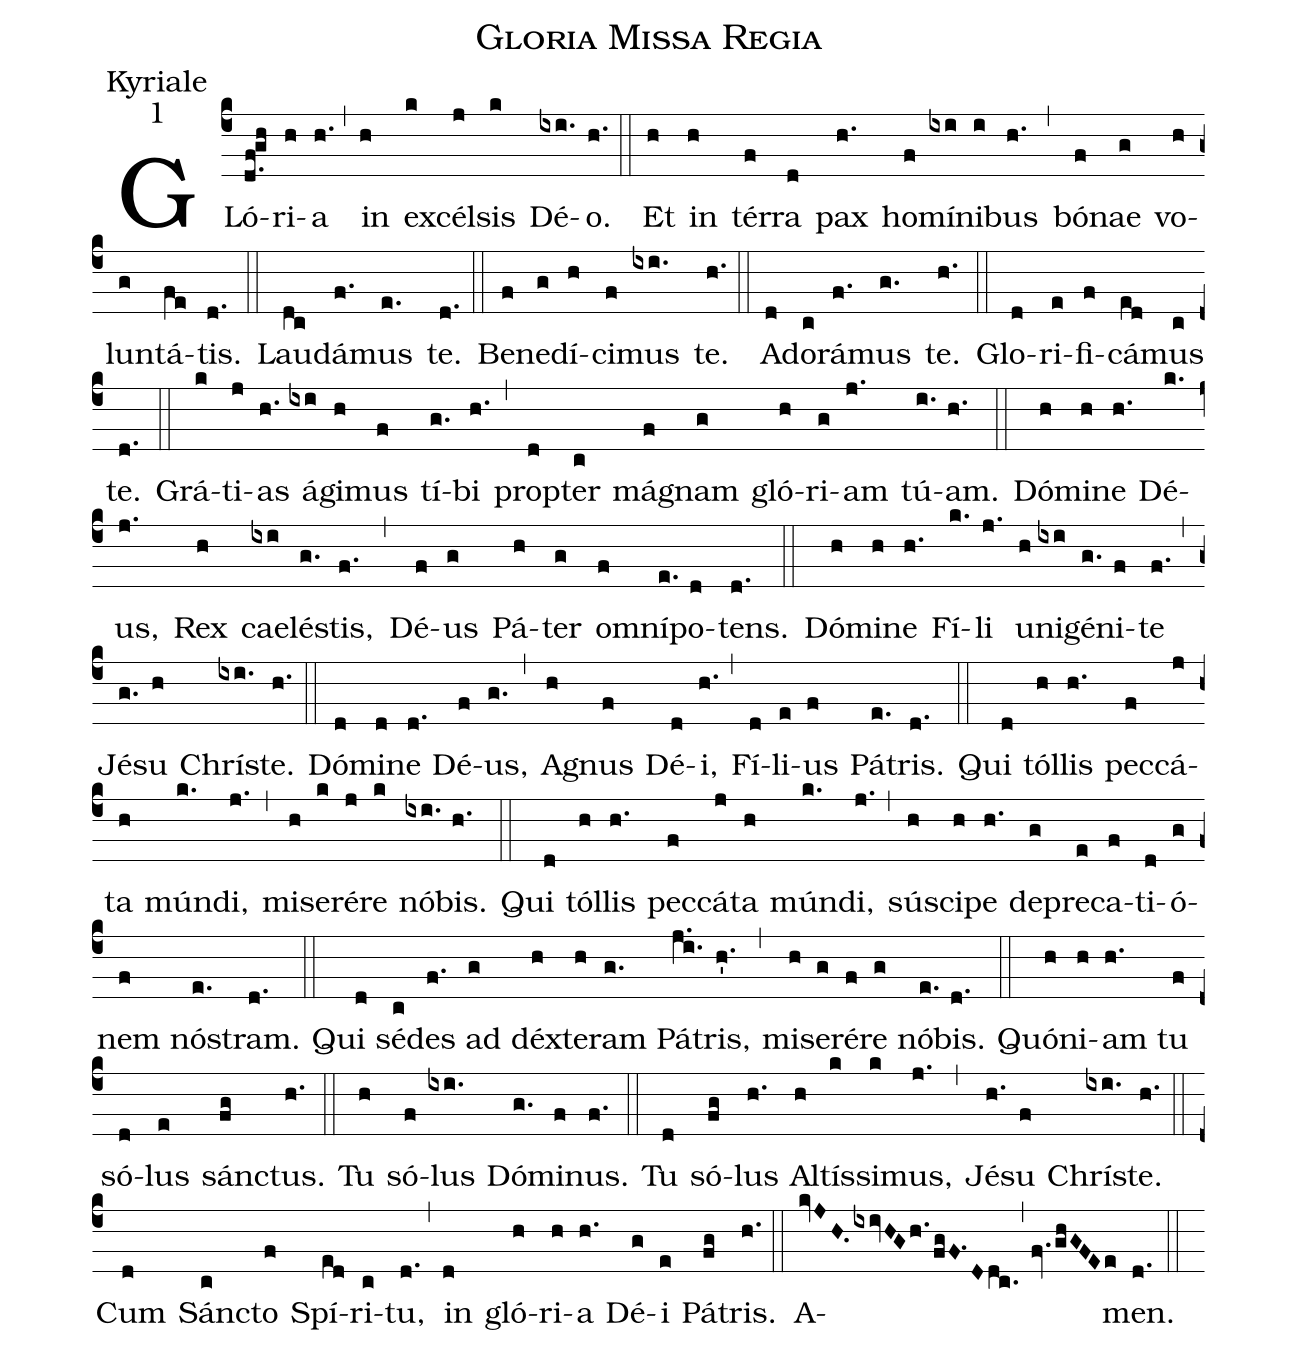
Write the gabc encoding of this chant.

name:Gloria Missa Regia;
office-part:Kyriale;
mode:1;
%%
(c4) GLó(d.f!gh)ri(h)a(h.) (,) in(h) ex(k)cél(j)sis(k) Dé(ixi.)o.(h.) (::) Et(h) in(h) tér(f)ra(d) pax(h.) ho(f)mí(ixi)ni(i)bus(h.) (,) bó(f)nae(g) vo(h)lun(g)tá(fe)tis.(d.) (::) Lau(dc)dá(f.)mus(e.) te.(d.) (::) Be(f)ne(g)dí(h)ci(f)mus(ixi.) te.(h.) (::) A(d)do(c)rá(f.)mus(g.) te.(h.) (::) Glo(d)ri(e)fi(f)cá(ed)mus(c) te.(d.) (::) Grá(k)ti(j)as(h.) á(ixi)gi(h)mus(f) tí(g.)bi(h.) (,) prop(d)ter(c) má(f)gnam(g) gló(h)ri(g)am(j.) tú(i.)am.(h.) (::) Dó(h)mi(h)ne(h.) Dé(k.)us,(j.) Rex(h) cae(ixi)lé(g.)stis,(f.) (,) Dé(f)us(g) Pá(h)ter(g) om(f)ní(e.)po(d)tens.(d.) (::) Dó(h)mi(h)ne(h.) Fí(k.)li(j.) u(h)ni(ixi)gé(g.)ni(f)te(f.) (,) Jé(g.)su(h) Chrí(ixi.)ste.(h.) (::) Dó(d)mi(d)ne(d.) Dé(f)us,(g.) (,) A(h)gnus(f) Dé(d)i,(h.) (,) Fí(d)li(e)us(f) Pá(e.)tris.(d.) (::) Qui(d) tól(h)lis(h.) pec(f)cá(j)ta(h) mún(k.)di,(j.) (,) mi(h)se(k)ré(j)re(k) nó(ixi.)bis.(h.) (::) Qui(d) tól(h)lis(h.) pec(f)cá(j)ta(h) mún(k.)di,(j.) (,) sú(h)sci(h)pe(h.) de(g)pre(e)ca(f)ti(d)ó(g)nem(f) nó(e.)stram.(d.) (::) Qui(d) sé(c)des(f.) ad(g) déx(h)te(h)ram(g.) Pá(j.i.)tris,(h.') (,) mi(h)se(g)ré(f)re(g) nó(e.)bis.(d.) (::) Quó(h)ni(h)am(h.) tu(f) só(d)lus(e) sán(fg)ctus.(h.) (::) Tu(h) só(f)lus(ixi.) Dó(g.)mi(f)nus.(f.) (::) Tu(d) só(fg)lus(h.) Al(h)tís(k)si(k)mus,(j.) (,) Jé(h.)su(f) Chrí(ixi.)ste.(h.) (::) Cum(d) Sán(c)cto(f) Spí(ed)ri(c)tu,(d.) (,) in(d) gló(h)ri(h)a(h.) Dé(g)i(e) Pá(fg)tris.(h.) (::) A(kvJH.ixivHGh./fgF.Ddc.,f.vghGFEe)men.(d.) (::)
